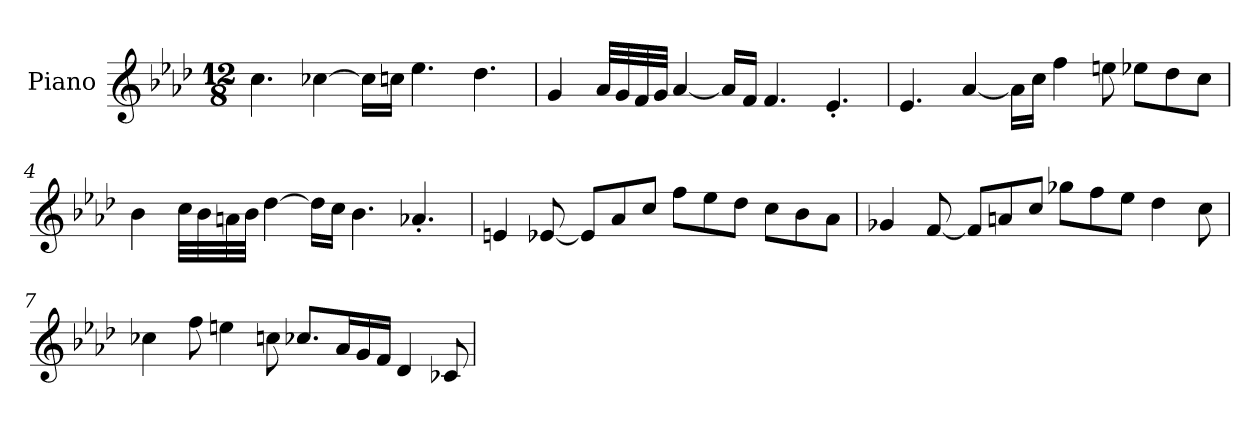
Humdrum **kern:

**kern
*part1
*staff1
*I"Piano
*I'Pno.
*clefG2
*k[b-e-a-d-]
*M12/8
*MM120
=1
4.cc\
[4cc-X\
16cc-\LL]
16ccn\JJ
4.ee-\
4.dd-\
=2
4g/
32a-/LLL
32g/
32f/
32g/JJJ
[4a-/
16a-/LL]
16f/JJ
4.f/
4.e-'/
=3
4.e-/
[4a-/
16a-\LL]
16cc\JJ
4ff\
8een\
8ee-X\L
8dd-\
8cc\J
!!LO:LB:g=z
=4
4b-\
32cc\LLL
32b-\
32an\
32b-\JJJ
[4dd-\
16dd-\LL]
16cc\JJ
4.b-\
4.a-X'/
=5
4en/
[8e-X/
8e-/L]
8a-/
8cc/J
8ff\L
8ee-\
8dd-\J
8cc\L
8b-\
8a-\J
=6
4g-X/
[8f/
8f/L]
8an/
8cc/J
8gg-X\L
8ff\
8ee-\J
4dd-\
8cc\
!!LO:LB:g=z
=7
4cc-X\
8ff\
4een\
8ccn\
8.cc-X/L
16a-/L
16g/
16f/JJ
4d-/
8c-X/
=
*-
